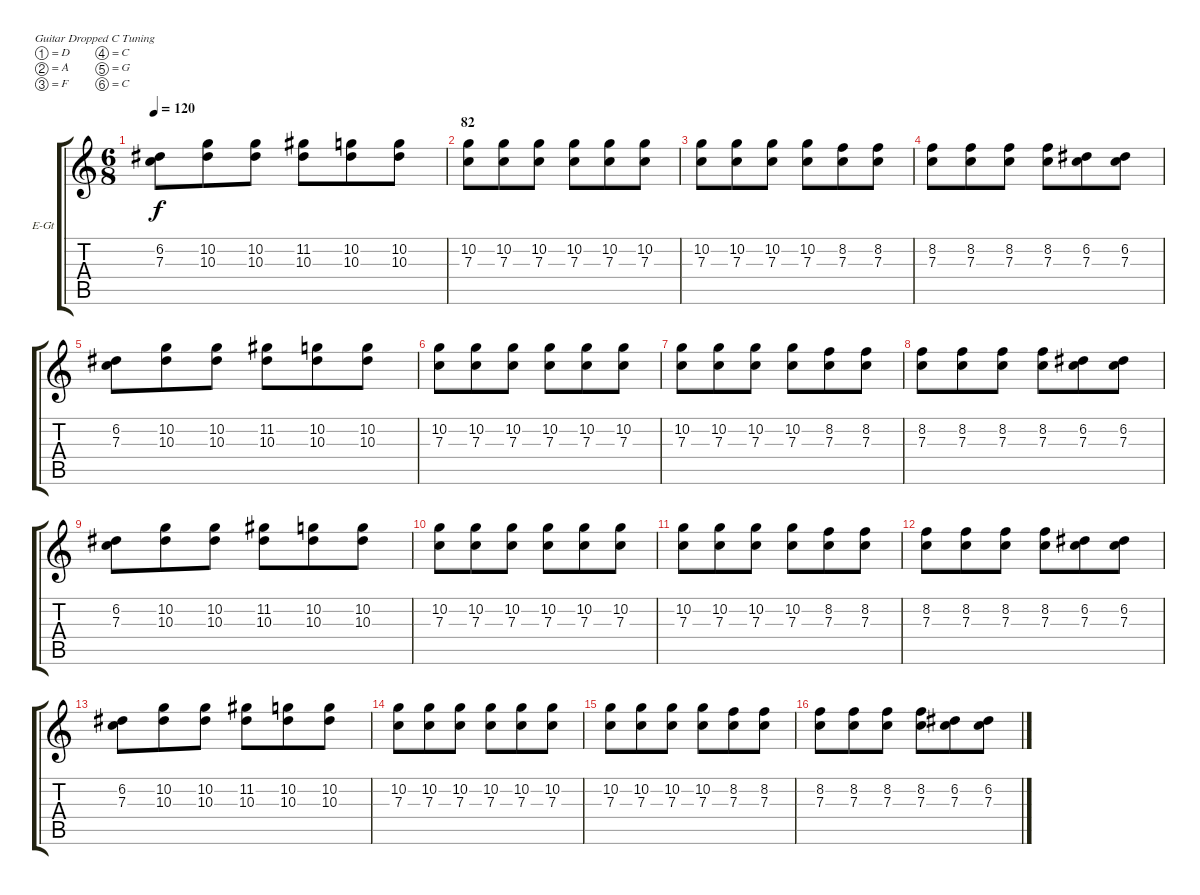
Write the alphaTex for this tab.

\bracketExtendMode groupsimilarinstruments
\firstSystemTrackNameOrientation horizontal
\otherSystemsTrackNameOrientation horizontal
\track ("Lead Overdub" "E-Gt") {instrument distortionguitar}
\staff {score tabs}
\tuning (D4 A3 F3 C3 G2 C2)
\ts (6 8)
\tempo 120
\clef g2
\ks c
(7.3 6.2).8{dy f} (10.2 10.3).8 (10.2 10.3).8 (11.2 10.3).8 (10.2 10.3).8 (10.2 10.3).8 |
\section ("" "82")
(10.2 7.3).8 (10.2 7.3).8 (10.2 7.3).8 (10.2 7.3).8 (10.2 7.3).8 (10.2 7.3).8 |
(7.3 10.2).8 (7.3 10.2).8 (7.3 10.2).8 (7.3 10.2).8 (7.3 8.2).8 (7.3 8.2).8 |
(7.3 8.2).8 (7.3 8.2).8 (7.3 8.2).8 (7.3 8.2).8 (7.3 6.2).8 (7.3 6.2).8 |
(7.3 6.2).8 (10.2 10.3).8 (10.2 10.3).8 (11.2 10.3).8 (10.2 10.3).8 (10.2 10.3).8 |
(10.2 7.3).8 (10.2 7.3).8 (10.2 7.3).8 (10.2 7.3).8 (10.2 7.3).8 (10.2 7.3).8 |
(7.3 10.2).8 (7.3 10.2).8 (7.3 10.2).8 (7.3 10.2).8 (7.3 8.2).8 (7.3 8.2).8 |
(7.3 8.2).8 (7.3 8.2).8 (7.3 8.2).8 (7.3 8.2).8 (7.3 6.2).8 (7.3 6.2).8 |
(7.3 6.2).8 (10.2 10.3).8 (10.2 10.3).8 (11.2 10.3).8 (10.2 10.3).8 (10.2 10.3).8 |
(10.2 7.3).8 (10.2 7.3).8 (10.2 7.3).8 (10.2 7.3).8 (10.2 7.3).8 (10.2 7.3).8 |
(7.3 10.2).8 (7.3 10.2).8 (7.3 10.2).8 (7.3 10.2).8 (7.3 8.2).8 (7.3 8.2).8 |
(7.3 8.2).8 (7.3 8.2).8 (7.3 8.2).8 (7.3 8.2).8 (7.3 6.2).8 (7.3 6.2).8 |
(7.3 6.2).8 (10.2 10.3).8 (10.2 10.3).8 (11.2 10.3).8 (10.2 10.3).8 (10.2 10.3).8 |
(10.2 7.3).8 (10.2 7.3).8 (10.2 7.3).8 (10.2 7.3).8 (10.2 7.3).8 (10.2 7.3).8 |
(7.3 10.2).8 (7.3 10.2).8 (7.3 10.2).8 (7.3 10.2).8 (7.3 8.2).8 (7.3 8.2).8 |
(7.3 8.2).8 (7.3 8.2).8 (7.3 8.2).8 (7.3 8.2).8 (7.3 6.2).8 (7.3 6.2).8
